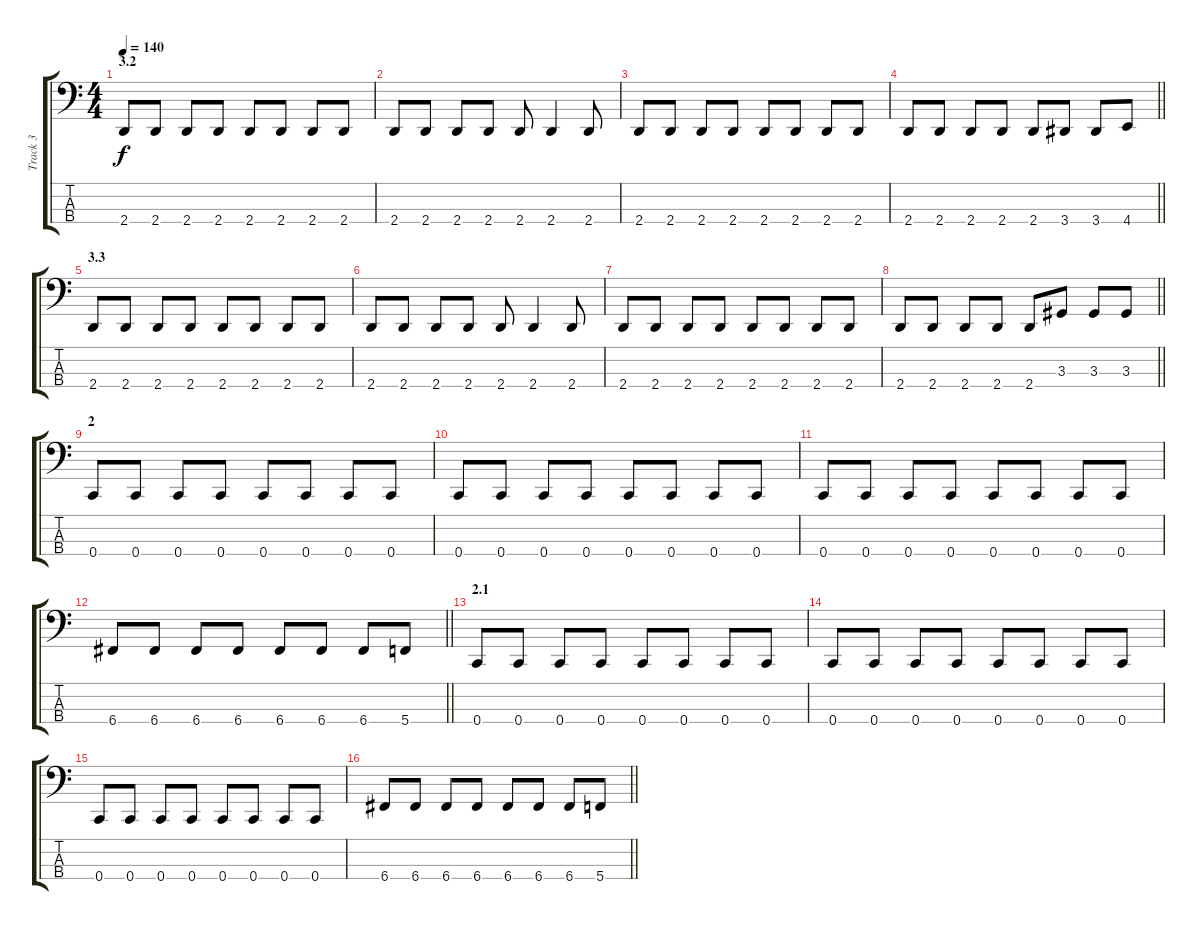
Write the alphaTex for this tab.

\track ("Track 3" "Track 3") {instrument electricbassfinger}
\staff {score tabs}
\tuning (Eb2 Bb1 F1 C1) {hide}
\ts (4 4)
\section ("" "3.2")
\tempo 140
\clef f4
\ks c
2.4.8{dy f} 2.4.8 2.4.8 2.4.8 2.4.8 2.4.8 2.4.8 2.4.8 |
2.4.8 2.4.8 2.4.8 2.4.8 2.4.8 2.4.4 2.4.8 |
2.4.8 2.4.8 2.4.8 2.4.8 2.4.8 2.4.8 2.4.8 2.4.8 |
\barLineRight lightlight
2.4.8 2.4.8 2.4.8 2.4.8 2.4.8 3.4.8 3.4.8 4.4.8 |
\section ("" "3.3")
2.4.8 2.4.8 2.4.8 2.4.8 2.4.8 2.4.8 2.4.8 2.4.8 |
2.4.8 2.4.8 2.4.8 2.4.8 2.4.8 2.4.4 2.4.8 |
2.4.8 2.4.8 2.4.8 2.4.8 2.4.8 2.4.8 2.4.8 2.4.8 |
\barLineRight lightlight
2.4.8 2.4.8 2.4.8 2.4.8 2.4.8 3.3.8 3.3.8 3.3.8 |
\section ("" "2")
0.4.8 0.4.8 0.4.8 0.4.8 0.4.8 0.4.8 0.4.8 0.4.8 |
0.4.8 0.4.8 0.4.8 0.4.8 0.4.8 0.4.8 0.4.8 0.4.8 |
0.4.8 0.4.8 0.4.8 0.4.8 0.4.8 0.4.8 0.4.8 0.4.8 |
\barLineRight lightlight
6.4.8 6.4.8 6.4.8 6.4.8 6.4.8 6.4.8 6.4.8 5.4.8 |
\section ("" "2.1")
0.4.8 0.4.8 0.4.8 0.4.8 0.4.8 0.4.8 0.4.8 0.4.8 |
0.4.8 0.4.8 0.4.8 0.4.8 0.4.8 0.4.8 0.4.8 0.4.8 |
0.4.8 0.4.8 0.4.8 0.4.8 0.4.8 0.4.8 0.4.8 0.4.8 |
\barLineRight lightlight
6.4.8 6.4.8 6.4.8 6.4.8 6.4.8 6.4.8 6.4.8 5.4.8
